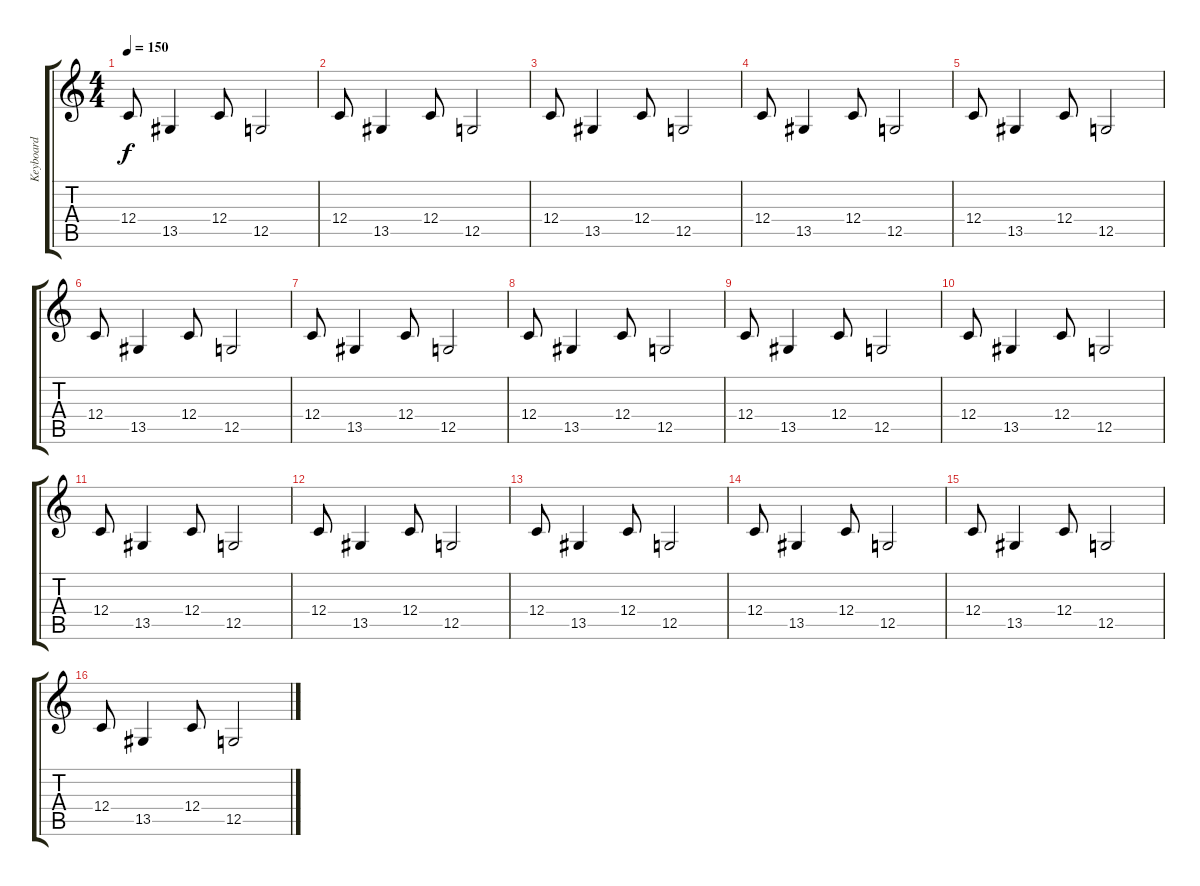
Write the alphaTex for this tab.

\track ("Keyboard" "Keyboard") {instrument lead2sawtooth}
\staff {score tabs}
\tuning (D4 A3 F3 C3 G2 C2) {hide}
\ts (4 4)
\tempo 150
\clef g2
\ks c
12.4.8{dy f} 13.5.4 12.4.8 12.5.2 |
12.4.8 13.5.4 12.4.8 12.5.2 |
12.4.8 13.5.4 12.4.8 12.5.2 |
12.4.8 13.5.4 12.4.8 12.5.2 |
12.4.8 13.5.4 12.4.8 12.5.2 |
12.4.8 13.5.4 12.4.8 12.5.2 |
12.4.8 13.5.4 12.4.8 12.5.2 |
12.4.8 13.5.4 12.4.8 12.5.2 |
12.4.8 13.5.4 12.4.8 12.5.2 |
12.4.8 13.5.4 12.4.8 12.5.2 |
12.4.8 13.5.4 12.4.8 12.5.2 |
12.4.8 13.5.4 12.4.8 12.5.2 |
12.4.8 13.5.4 12.4.8 12.5.2 |
12.4.8 13.5.4 12.4.8 12.5.2 |
12.4.8 13.5.4 12.4.8 12.5.2 |
12.4.8 13.5.4 12.4.8 12.5.2
